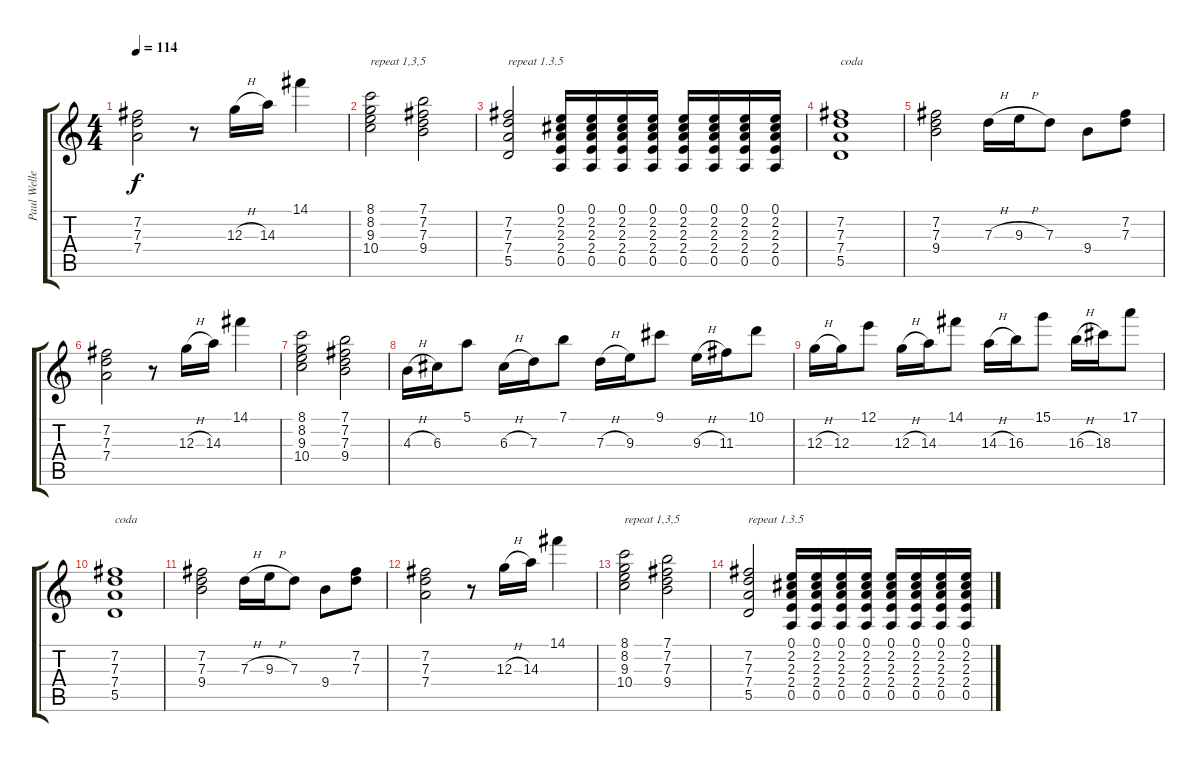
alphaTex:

\track ("Paul Weller Lead" "Paul Welle") {instrument electricguitarclean}
\staff {score tabs}
\tuning (E4 B3 G3 D3 A2 E2) {hide}
\ts (4 4)
\tempo 114
\clef g2
\ks c
(7.2 7.3 7.4).2{dy f} r.8 12.3{h}.16 14.3.16 14.1.4 |
(8.1 8.2 9.3 10.4).2{txt "repeat 1,3,5"} (7.1 7.2 7.3 9.4).2 |
(7.2 7.3 7.4 5.5).2{txt "repeat 1.3.5"} (0.1 2.2 2.3 2.4 0.5).16 (0.1 2.2 2.3 2.4 0.5).16 (0.1 2.2 2.3 2.4 0.5).16 (0.1 2.2 2.3 2.4 0.5).16 (0.1 2.2 2.3 2.4 0.5).16 (0.1 2.2 2.3 2.4 0.5).16 (0.1 2.2 2.3 2.4 0.5).16 (0.1 2.2 2.3 2.4 0.5).16 |
(7.2 7.3 7.4 5.5).1{txt "coda"} |
(7.2 7.3 9.4).2 7.3{h}.16 9.3{h}.16 7.3.8 9.4.8 (7.2 7.3).8 |
(7.2 7.3 7.4).2 r.8 12.3{h}.16 14.3.16 14.1.4 |
(8.1 8.2 9.3 10.4).2 (7.1 7.2 7.3 9.4).2 |
4.3{h}.16 6.3.16 5.1.8 6.3{h}.16 7.3.16 7.1.8 7.3{h}.16 9.3.16 9.1.8 9.3{h}.16 11.3.16 10.1.8 |
12.3{h}.16 12.3.16 12.1.8 12.3{h}.16 14.3.16 14.1.8 14.3{h}.16 16.3.16 15.1.8 16.3{h}.16 18.3.16 17.1.8 |
(7.2 7.3 7.4 5.5).1{txt "coda"} |
(7.2 7.3 9.4).2 7.3{h}.16 9.3{h}.16 7.3.8 9.4.8 (7.2 7.3).8 |
(7.2 7.3 7.4).2 r.8 12.3{h}.16 14.3.16 14.1.4 |
(8.1 8.2 9.3 10.4).2{txt "repeat 1,3,5"} (7.1 7.2 7.3 9.4).2 |
(7.2 7.3 7.4 5.5).2{txt "repeat 1.3.5"} (0.1 2.2 2.3 2.4 0.5).16 (0.1 2.2 2.3 2.4 0.5).16 (0.1 2.2 2.3 2.4 0.5).16 (0.1 2.2 2.3 2.4 0.5).16 (0.1 2.2 2.3 2.4 0.5).16 (0.1 2.2 2.3 2.4 0.5).16 (0.1 2.2 2.3 2.4 0.5).16 (0.1 2.2 2.3 2.4 0.5).16
